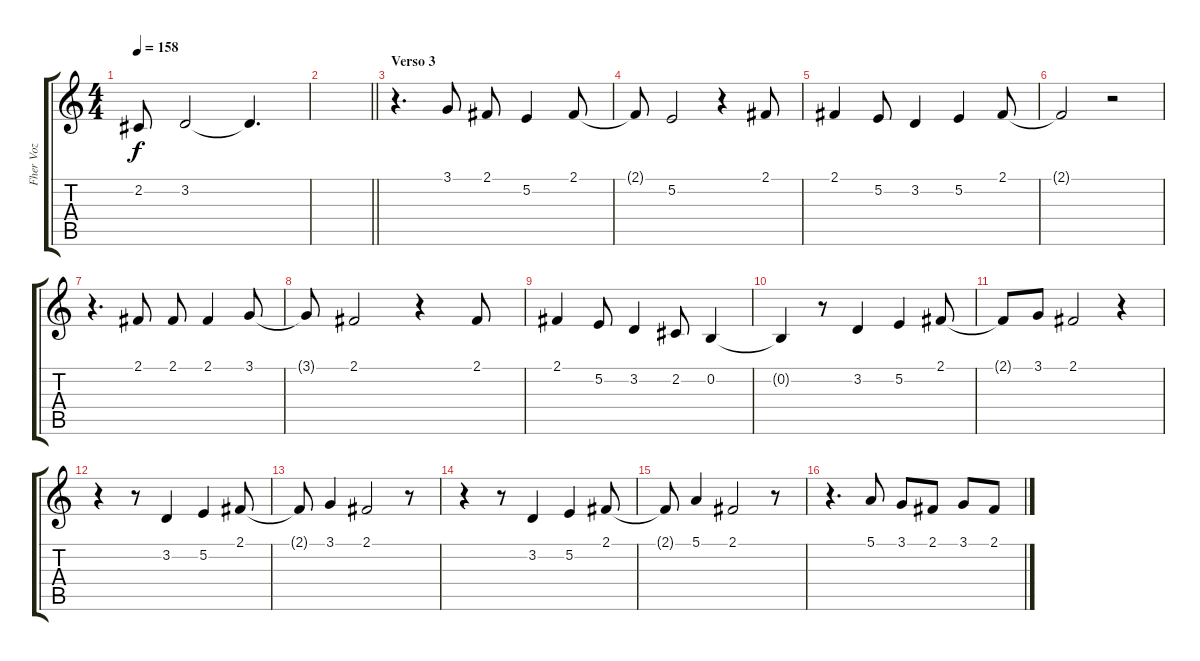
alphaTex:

\track ("Fher Voz" "Fher Voz") {instrument flute}
\staff {score tabs}
\tuning (E4 B3 G3 D3 A2 E2) {hide}
\ts (4 4)
\tempo 158
\clef g2
\ks c
2.2{t}.8{dy f} 3.2.2 3.2{t}.4{d} |
\barLineRight lightlight
|
\section ("" "Verso 3")
r.4{d} 3.1.8 2.1.8 5.2.4 2.1.8 |
2.1{t}.8 5.2.2 r.4 2.1.8 |
2.1.4 5.2.8 3.2.4 5.2.4 2.1.8 |
2.1{t}.2 r.2 |
r.4{d} 2.1.8 2.1.8 2.1.4 3.1.8 |
3.1{t}.8 2.1.2 r.4 2.1.8 |
2.1.4 5.2.8 3.2.4 2.2.8 0.2.4 |
0.2{t}.4 r.8 3.2.4 5.2.4 2.1.8 |
2.1{t}.8 3.1.8 2.1.2 r.4 |
r.4 r.8 3.2.4 5.2.4 2.1.8 |
2.1{t}.8 3.1.4 2.1.2 r.8 |
r.4 r.8 3.2.4 5.2.4 2.1.8 |
2.1{t}.8 5.1.4 2.1.2 r.8 |
r.4{d} 5.1.8 3.1.8 2.1.8 3.1.8 2.1.8
